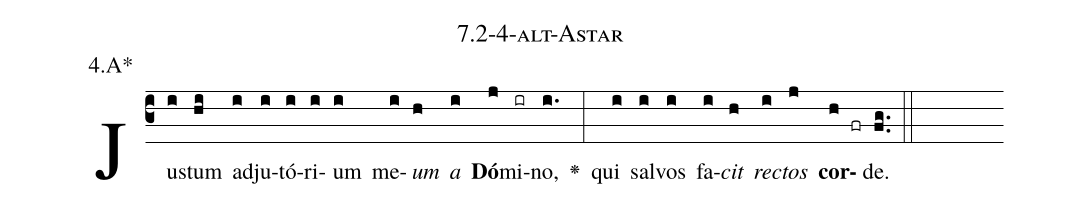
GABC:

name: 7.2-4-alt-Astar;
annotation: 4.A*;
%%
(c3)Jus(i)tum(hi) ad(i)ju(i)tó(i)ri(i)um(i) me(i)<i>um</i>(h) <i>a</i>(i) <b>Dó</b>(j)mi(ir)no,(i.) <v>\greheightstar</v>(:) qui(i) sal(i)vos(i) fa(i)<i>cit</i>(h) <i>rec</i>(i)<i>tos</i>(j) <b>cor</b>(h fr)de.(fg..) (::)


%E(i) u(h) o(i) u(j) a(h) e.(fg..) (::)
